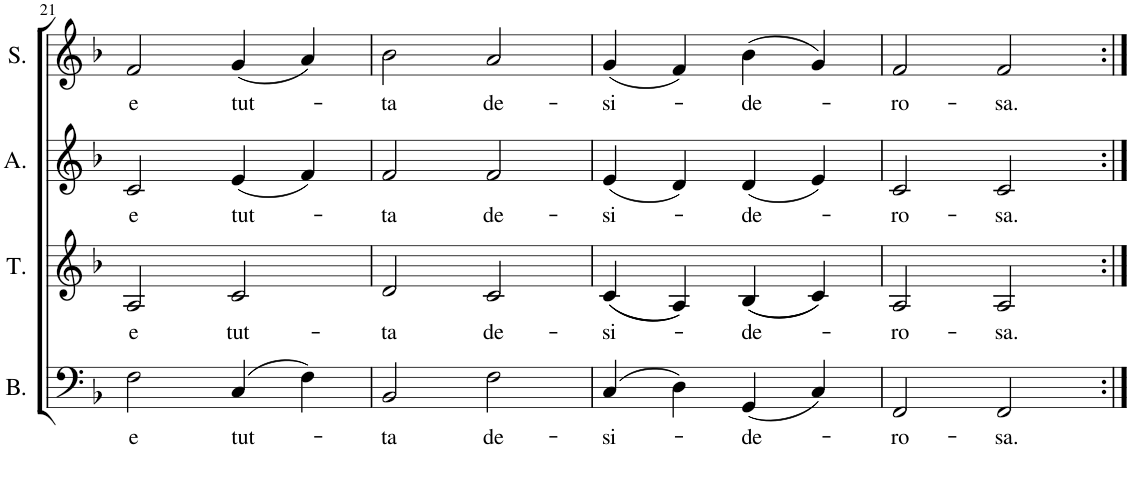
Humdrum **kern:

**kern	**text	**kern	**text	**kern	**text	**kern	**text
*part4	*part4	*part3	*part3	*part2	*part2	*part1	*part1
*staff4	*staff4	*staff3	*staff3	*staff2	*staff2	*staff1	*staff1
*I"Bass	*	*I"Tenor	*	*I"Alto	*	*I"Soprano	*
*I'B.	*	*I'T.	*	*I'A.	*	*I'S.	*
!!LO:PB:g=z
*clefF4	*	*clefG2	*	*clefG2	*	*clefG2	*
*k[b-]	*	*k[b-]	*	*k[b-]	*	*k[b-]	*
*M4/4	*	*M4/4	*	*M4/4	*	*M4/4	*
=21	=21	=21	=21	=21	=21	=21	=21
!	!LO:LY:b	!	!LO:LY:b	!	!LO:LY:b	!	!LO:LY:b
2F\	e	2A/	e	2c/	e	2f/	e
!	!LO:LY:b	!	!LO:LY:b	!	!LO:LY:b	!	!LO:LY:b
(4C/	tut-	2c/	tut-	(4e/	tut-	(4g/	tut-
4F\)	.	.	.	4f/)	.	4a/)	.
=22	=22	=22	=22	=22	=22	=22	=22
!	!LO:LY:b	!	!LO:LY:b	!	!LO:LY:b	!	!LO:LY:b
2BB-/	-ta	2d/	-ta	2f/	-ta	2b-\	-ta
!	!LO:LY:b	!	!LO:LY:b	!	!LO:LY:b	!	!LO:LY:b
2F\	de-	2c/	de-	2f/	de-	2a/	de-
=23	=23	=23	=23	=23	=23	=23	=23
!	!LO:LY:b	!	!LO:LY:b	!	!LO:LY:b	!	!LO:LY:b
(4C/	-si-	((4c/	-si-	(4e/	-si-	(4g/	-si-
4D\)	.	4A/))	.	4d/)	.	4f/)	.
!	!LO:LY:b	!	!LO:LY:b	!	!LO:LY:b	!	!LO:LY:b
(4GG/	-de-	((4B-/	-de-	(4d/	-de-	(4b-\	-de-
4C/)	.	4c/))	.	4e/)	.	4g/)	.
=24	=24	=24	=24	=24	=24	=24	=24
!	!LO:LY:b	!	!LO:LY:b	!	!LO:LY:b	!	!LO:LY:b
2FF/	-ro-	2A/	-ro-	2c/	-ro-	2f/	-ro-
!	!LO:LY:b	!	!LO:LY:b	!	!LO:LY:b	!	!LO:LY:b
2FF/	-sa.	2A/	-sa.	2c/	-sa.	2f/	-sa.
=:|!	=:|!	=:|!	=:|!	=:|!	=:|!	=:|!	=:|!
*-	*-	*-	*-	*-	*-	*-	*-
